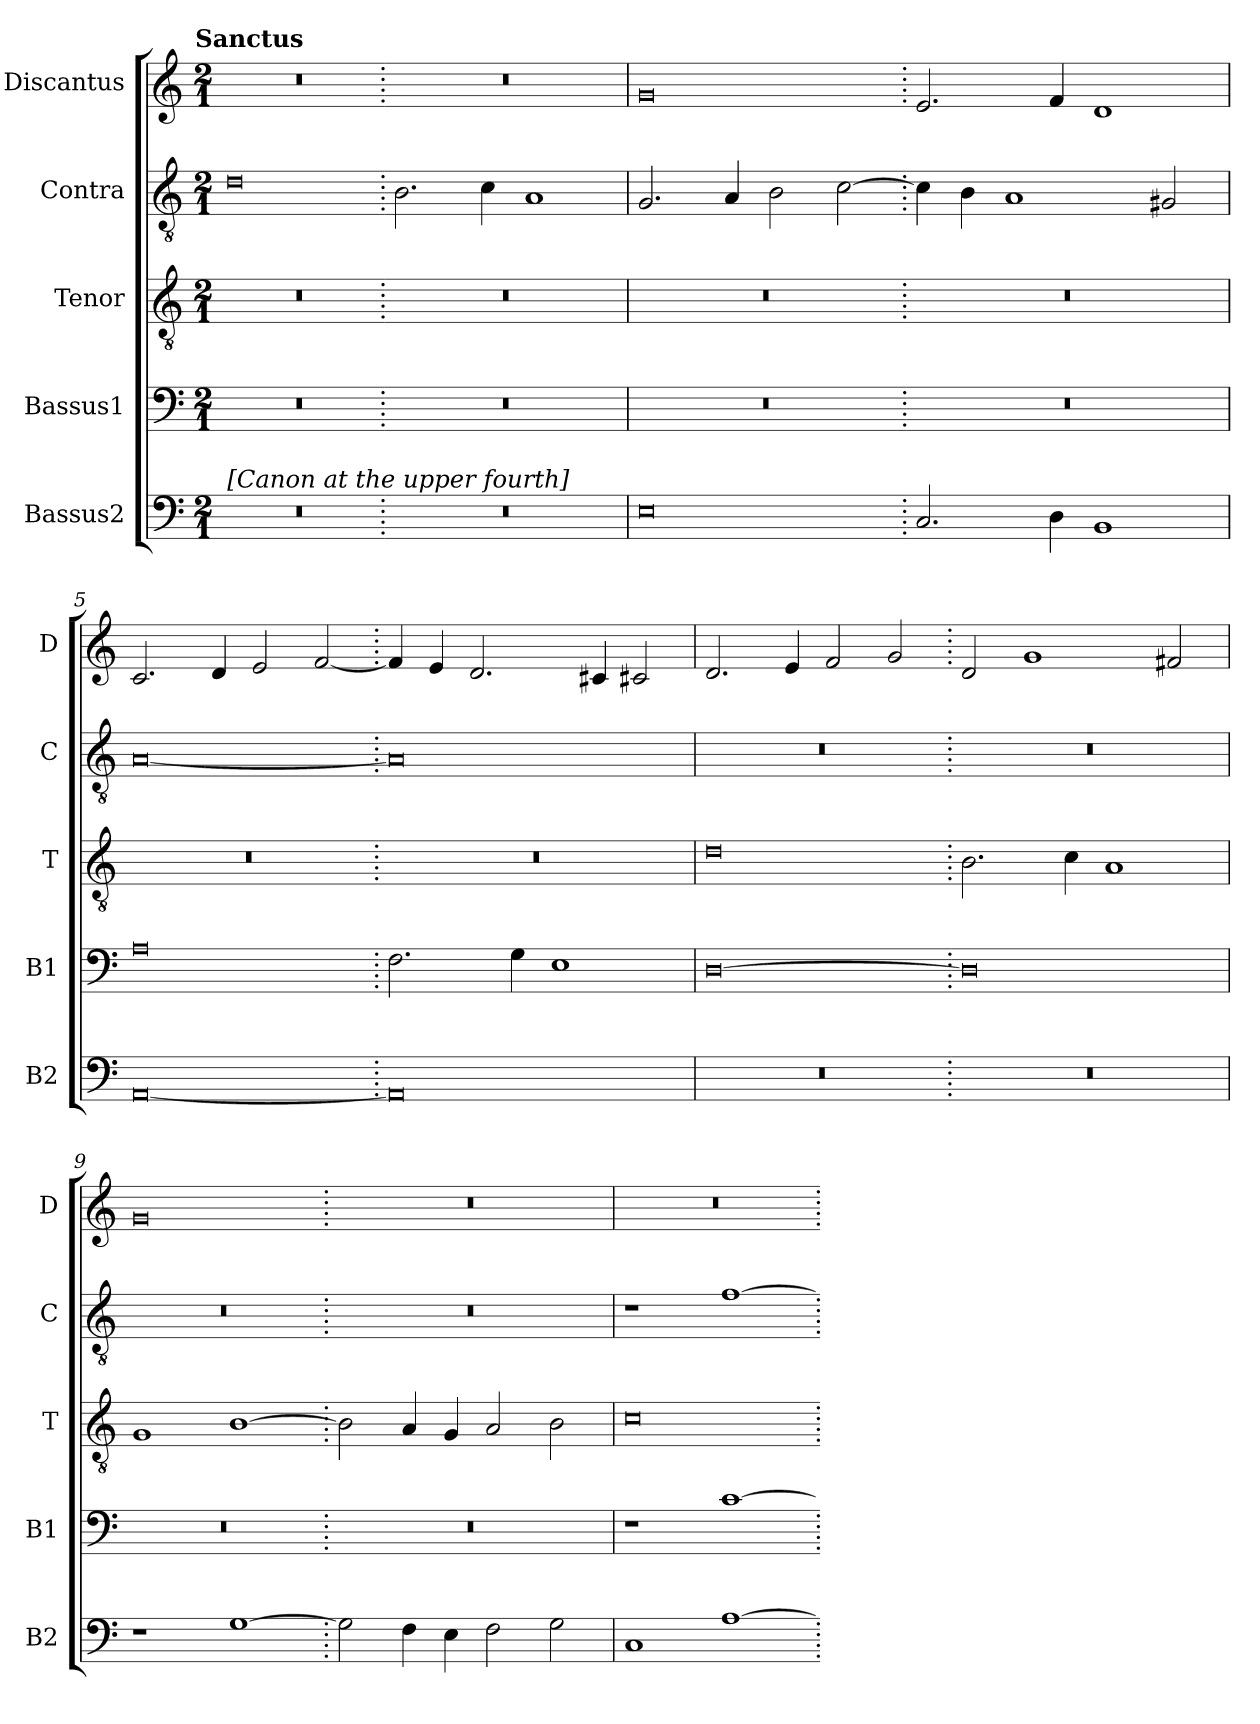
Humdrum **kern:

**kern	**kern	**kern	**kern	**kern
*part5	*part4	*part3	*part2	*part1
*staff5	*staff4	*staff3	*staff2	*staff1
*I"Bassus2	*I"Bassus1	*I"Tenor	*I"Contra	*I"Discantus
*I'B2	*I'B1	*I'T	*I'C	*I'D
*clefF4	*clefF4	*clefGv2	*clefGv2	*clefG2
*k[]	*k[]	*k[]	*k[]	*k[]
!!LO:TX:omd:t=Sanctus
*M2/1	*M2/1	*M2/1	*M2/1	*M2/1
=1	=1	=1	=1	=1
!LO:TX:a:t=[Canon at the upper fourth]	!	!	!	!
0r	0r	0r	0d	0r
=2.	=2.	=2.	=2.	=2.
0r	0r	0r	2.B\	0r
.	.	.	4c\	.
.	.	.	1A	.
=3	=3	=3	=3	=3
0E	0r	0r	2.G/	0g
.	.	.	4A/	.
.	.	.	2B\	.
.	.	.	[2c\	.
=4.	=4.	=4.	=4.	=4.
2.C/	0r	0r	4c\]	2.e/
.	.	.	4B\	.
.	.	.	1A	.
4D\	.	.	.	4f/
1BB	.	.	.	1d
.	.	.	2G#X/	.
=5	=5	=5	=5	=5
[0AA	0A	0r	[0A	2.c/
.	.	.	.	4d/
.	.	.	.	2e/
.	.	.	.	[2f/
=6.	=6.	=6.	=6.	=6.
0AA]	2.F\	0r	0A]	4f/]
.	.	.	.	4e/
.	.	.	.	2.d/
.	4G\	.	.	.
.	1E	.	.	.
.	.	.	.	4c#X/
.	.	.	.	2c#X/
=7	=7	=7	=7	=7
0r	[0D	0d	0r	2.d/
.	.	.	.	4e/
.	.	.	.	2f/
.	.	.	.	2g/
=8.	=8.	=8.	=8.	=8.
0r	0D]	2.B\	0r	2d/
.	.	.	.	1g
.	.	4c\	.	.
.	.	1A	.	.
.	.	.	.	2f#X/
=9	=9	=9	=9	=9
1r	0r	1G	0r	0g
[1G	.	[1B	.	.
=10.	=10.	=10.	=10.	=10.
2G\]	0r	2B\]	0r	0r
4F\	.	4A/	.	.
4E\	.	4G/	.	.
2F\	.	2A/	.	.
2G\	.	2B\	.	.
=11	=11	=11	=11	=11
1C	1r	0c	1r	0r
[1A	[1c	.	[1f	.
=.	=.	=.	=.	=.
*-	*-	*-	*-	*-
